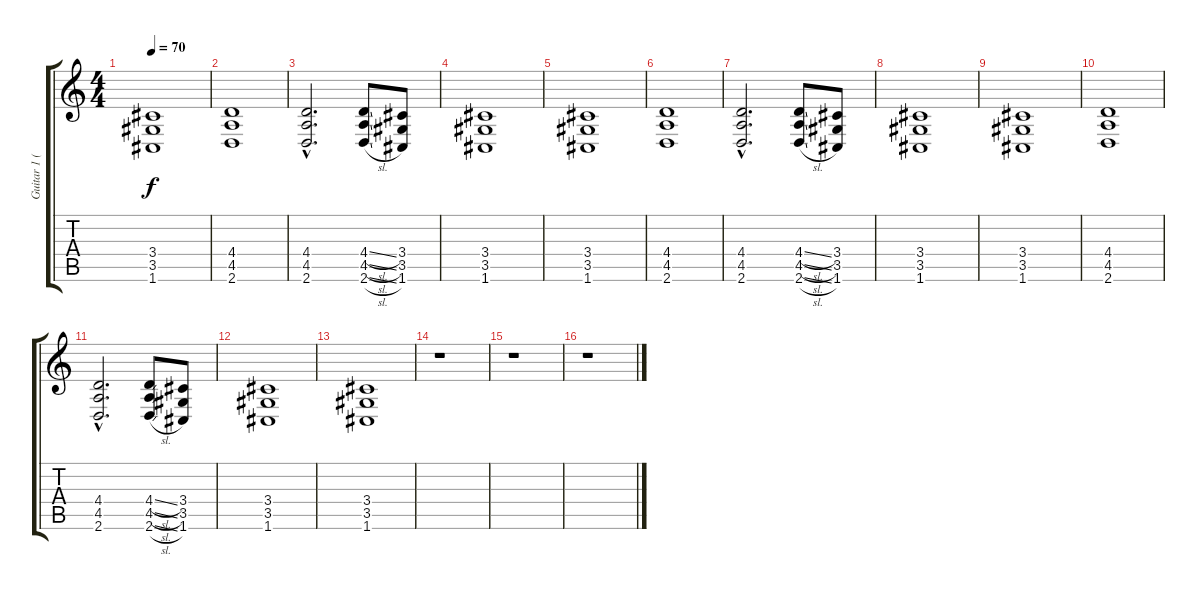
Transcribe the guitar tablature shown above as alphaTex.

\track ("Guitar 1 (Distortion)" "Guitar 1 (") {instrument distortionguitar}
\staff {score tabs}
\tuning (C4 G3 Eb3 Bb2 F2 C2) {hide}
\ts (4 4)
\tempo 70
\clef g2
\ks c
(3.4 3.5 1.6).1{dy f} |
(4.4 4.5 2.6).1 |
(4.4{hac} 4.5{hac} 2.6{hac}).2{d} (4.4{sl} 4.5{sl} 2.6{sl}).8 (3.4 3.5 1.6).8 |
(3.4 3.5 1.6).1 |
(3.4 3.5 1.6).1 |
(4.4 4.5 2.6).1 |
(4.4{hac} 4.5{hac} 2.6{hac}).2{d} (4.4{sl} 4.5{sl} 2.6{sl}).8 (3.4 3.5 1.6).8 |
(3.4 3.5 1.6).1 |
(3.4 3.5 1.6).1 |
(4.4 4.5 2.6).1 |
(4.4{hac} 4.5{hac} 2.6{hac}).2{d} (4.4{sl} 4.5{sl} 2.6{sl}).8 (3.4 3.5 1.6).8 |
(3.4 3.5 1.6).1 |
(3.4 3.5 1.6).1 |
r.1 |
r.1 |
r.1
